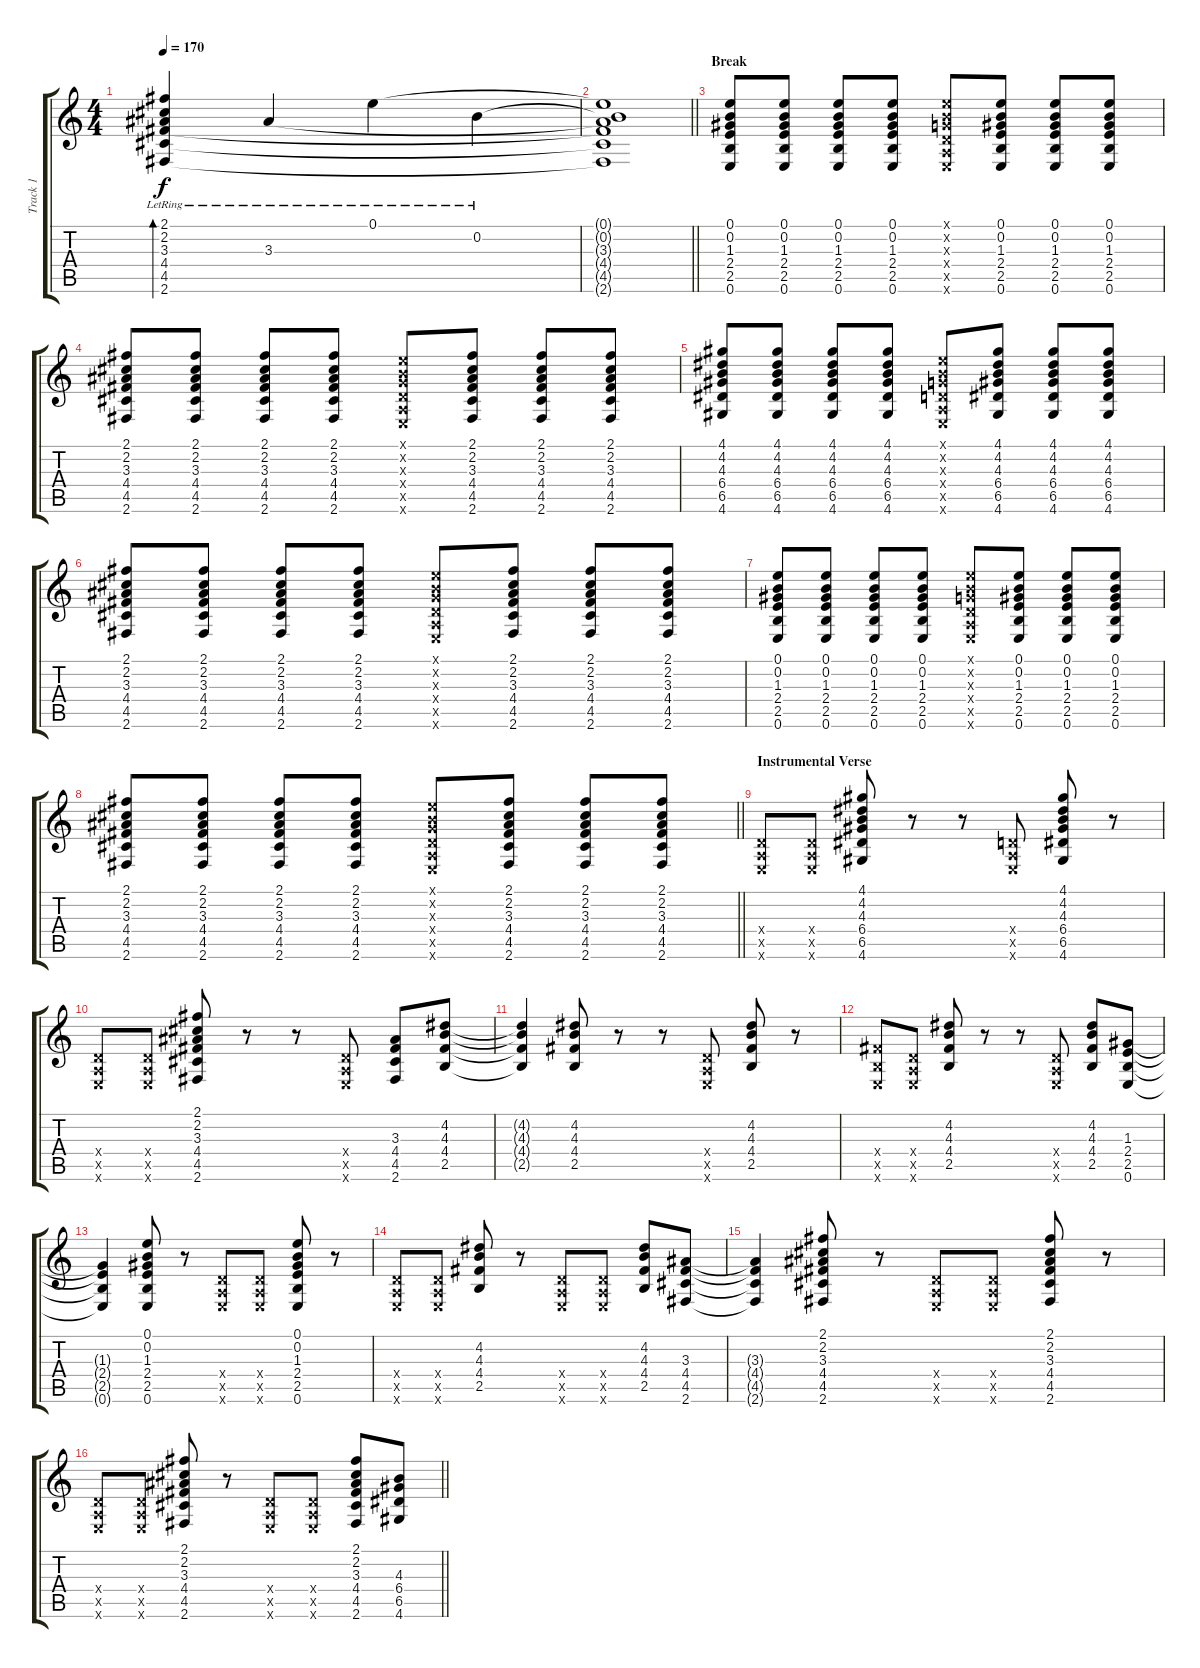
\track ("Track 1" "Track 1") {instrument acousticguitarsteel}
\staff {score tabs}
\tuning (E4 B3 G3 D3 A2 E2) {hide}
\ts (4 4)
\tempo 170
\clef g2
\ks c
(2.1{lr} 2.2{lr} 3.3{lr} 4.4{lr} 4.5{lr} 2.6{lr}).4{bd 120 dy f} 3.3{lr}.4 0.1{lr}.4 0.2{lr}.4 |
\barLineRight lightlight
(0.1{t} 0.2{t} 3.3{t} 4.4{t} 4.5{t} 2.6{t}).1 |
\section ("" "Break")
(0.1 0.2 1.3 2.4 2.5 0.6).8 (0.1 0.2 1.3 2.4 2.5 0.6).8 (0.1 0.2 1.3 2.4 2.5 0.6).8 (0.1 0.2 1.3 2.4 2.5 0.6).8 (0.1{x} 0.2{x} 0.3{x} 0.4{x} 0.5{x} 0.6{x}).8 (0.1 0.2 1.3 2.4 2.5 0.6).8 (0.1 0.2 1.3 2.4 2.5 0.6).8 (0.1 0.2 1.3 2.4 2.5 0.6).8 |
(2.1 2.2 3.3 4.4 4.5 2.6).8 (2.1 2.2 3.3 4.4 4.5 2.6).8 (2.1 2.2 3.3 4.4 4.5 2.6).8 (2.1 2.2 3.3 4.4 4.5 2.6).8 (0.1{x} 0.2{x} 0.3{x} 0.4{x} 0.5{x} 0.6{x}).8 (2.1 2.2 3.3 4.4 4.5 2.6).8 (2.1 2.2 3.3 4.4 4.5 2.6).8 (2.1 2.2 3.3 4.4 4.5 2.6).8 |
(4.1 4.2 4.3 6.4 6.5 4.6).8 (4.1 4.2 4.3 6.4 6.5 4.6).8 (4.1 4.2 4.3 6.4 6.5 4.6).8 (4.1 4.2 4.3 6.4 6.5 4.6).8 (0.1{x} 0.2{x} 0.3{x} 0.4{x} 0.5{x} 0.6{x}).8 (4.1 4.2 4.3 6.4 6.5 4.6).8 (4.1 4.2 4.3 6.4 6.5 4.6).8 (4.1 4.2 4.3 6.4 6.5 4.6).8 |
(2.1 2.2 3.3 4.4 4.5 2.6).8 (2.1 2.2 3.3 4.4 4.5 2.6).8 (2.1 2.2 3.3 4.4 4.5 2.6).8 (2.1 2.2 3.3 4.4 4.5 2.6).8 (0.1{x} 0.2{x} 0.3{x} 0.4{x} 0.5{x} 0.6{x}).8 (2.1 2.2 3.3 4.4 4.5 2.6).8 (2.1 2.2 3.3 4.4 4.5 2.6).8 (2.1 2.2 3.3 4.4 4.5 2.6).8 |
(0.1 0.2 1.3 2.4 2.5 0.6).8 (0.1 0.2 1.3 2.4 2.5 0.6).8 (0.1 0.2 1.3 2.4 2.5 0.6).8 (0.1 0.2 1.3 2.4 2.5 0.6).8 (0.1{x} 0.2{x} 0.3{x} 0.4{x} 0.5{x} 0.6{x}).8 (0.1 0.2 1.3 2.4 2.5 0.6).8 (0.1 0.2 1.3 2.4 2.5 0.6).8 (0.1 0.2 1.3 2.4 2.5 0.6).8 |
\barLineRight lightlight
(2.1 2.2 3.3 4.4 4.5 2.6).8 (2.1 2.2 3.3 4.4 4.5 2.6).8 (2.1 2.2 3.3 4.4 4.5 2.6).8 (2.1 2.2 3.3 4.4 4.5 2.6).8 (0.1{x} 0.2{x} 0.3{x} 0.4{x} 0.5{x} 0.6{x}).8 (2.1 2.2 3.3 4.4 4.5 2.6).8 (2.1 2.2 3.3 4.4 4.5 2.6).8 (2.1 2.2 3.3 4.4 4.5 2.6).8 |
\section ("" "Instrumental Verse")
(0.4{x} 0.5{x} 0.6{x}).8 (0.4{x} 0.5{x} 0.6{x}).8 (4.1 4.2 4.3 6.4 6.5 4.6).8 r.8 r.8 (0.4{x} 0.5{x} 0.6{x}).8 (4.1 4.2 4.3 6.4 6.5 4.6).8 r.8 |
(0.4{x} 0.5{x} 0.6{x}).8 (0.4{x} 0.5{x} 0.6{x}).8 (2.1 2.2 3.3 4.4 4.5 2.6).8 r.8 r.8 (0.4{x} 0.5{x} 0.6{x}).8 (3.3 4.4 4.5 2.6).8 (4.2 4.3 4.4 2.5).8 |
(4.2{t} 4.3{t} 4.4{t} 2.5{t}).4 (4.2 4.3 4.4 2.5).8 r.8 r.8 (0.4{x} 0.5{x} 0.6{x}).8 (4.2 4.3 4.4 2.5).8 r.8 |
(4.4{x} 2.5{x} 0.6{x}).8 (0.4{x} 0.5{x} 0.6{x}).8 (4.2 4.3 4.4 2.5).8 r.8 r.8 (0.4{x} 0.5{x} 0.6{x}).8 (4.2 4.3 4.4 2.5).8 (1.3 2.4 2.5 0.6).8 |
(1.3{t} 2.4{t} 2.5{t} 0.6{t}).4 (0.1 0.2 1.3 2.4 2.5 0.6).8 r.8 (0.4{x} 0.5{x} 0.6{x}).8 (0.4{x} 0.5{x} 0.6{x}).8 (0.1 0.2 1.3 2.4 2.5 0.6).8 r.8 |
(0.4{x} 0.5{x} 0.6{x}).8 (0.4{x} 0.5{x} 0.6{x}).8 (4.2 4.3 4.4 2.5).8 r.8 (0.4{x} 0.5{x} 0.6{x}).8 (0.4{x} 0.5{x} 0.6{x}).8 (4.2 4.3 4.4 2.5).8 (3.3 4.4 4.5 2.6).8 |
(3.3{t} 4.4{t} 4.5{t} 2.6{t}).4 (2.1 2.2 3.3 4.4 4.5 2.6).8 r.8 (0.4{x} 0.5{x} 0.6{x}).8 (0.4{x} 0.5{x} 0.6{x}).8 (2.1 2.2 3.3 4.4 4.5 2.6).8 r.8 |
\barLineRight lightlight
(0.4{x} 0.5{x} 0.6{x}).8 (0.4{x} 0.5{x} 0.6{x}).8 (2.1 2.2 3.3 4.4 4.5 2.6).8 r.8 (0.4{x} 0.5{x} 0.6{x}).8 (0.4{x} 0.5{x} 0.6{x}).8 (2.1 2.2 3.3 4.4 4.5 2.6).8 (4.3 6.4 6.5 4.6).8
